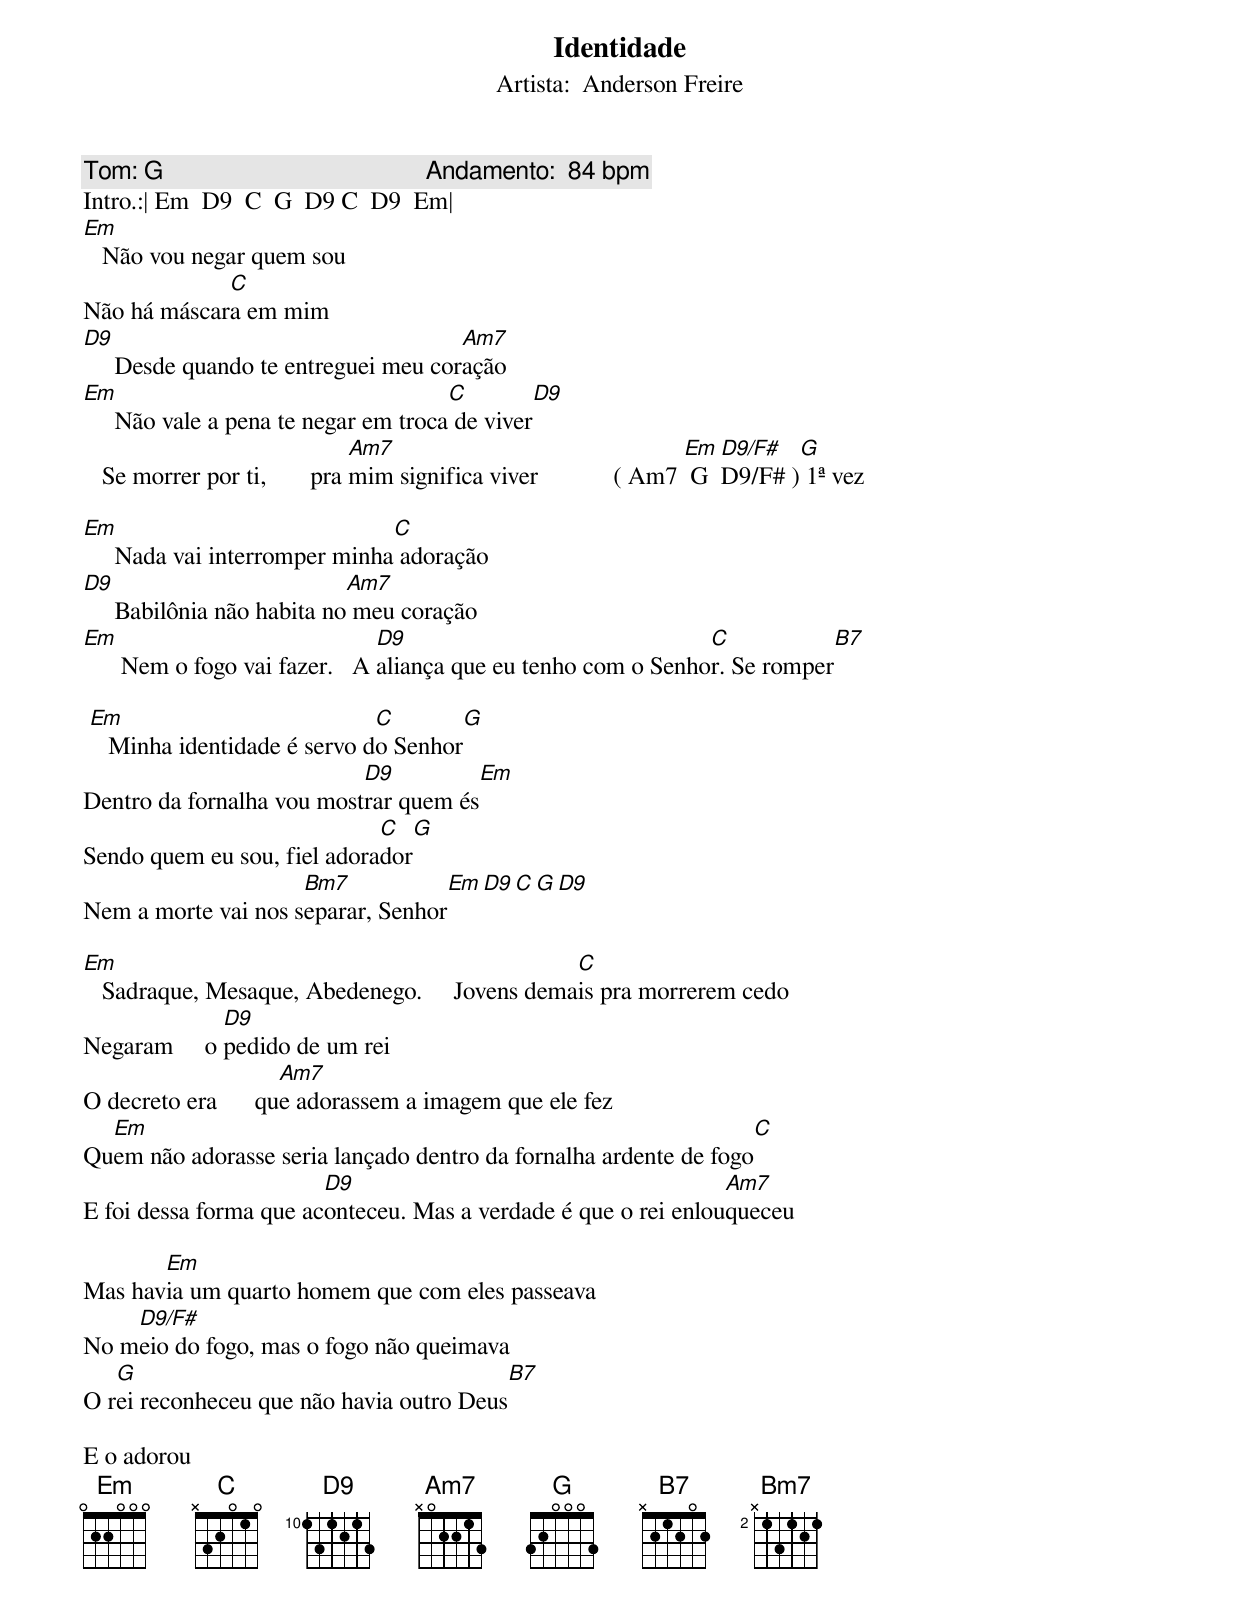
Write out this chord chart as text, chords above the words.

Identidade
Artista:  Anderson Freire
Tom: G						Andamento:  84 bpm
Intro.:| Em  D9  C  G  D9 C  D9  Em|
Em
   Não vou negar quem sou
             C
Não há máscara em mim
D9                                    Am7
     Desde quando te entreguei meu coração
Em                                    C                                D9
     Não vale a pena te negar em troca de viver
                               Am7                                  Em  D9/F#  G
   Se morrer por ti,       pra mim significa viver            ( Am7  G  D9/F# ) 1ª vez

Em                             C
     Nada vai interromper minha adoração
D9                          Am7
     Babilônia não habita no meu coração
Em                              D9                              C                                  B7
      Nem o fogo vai fazer.   A aliança que eu tenho com o Senhor. Se romper

 Em                           C                           G
    Minha identidade é servo do Senhor
                           D9                                  Em
Dentro da fornalha vou mostrar quem és
                             C                        G
Sendo quem eu sou, fiel adorador
                     Bm7                            Em  D9  C  G  D9
Nem a morte vai nos separar, Senhor

Em 						C
   Sadraque, Mesaque, Abedenego.     Jovens demais pra morrerem cedo
              D9
Negaram     o pedido de um rei
                     Am7
O decreto era      que adorassem a imagem que ele fez
  Em                                                                            C
Quem não adorasse seria lançado dentro da fornalha ardente de fogo
                        D9          				Am7
E foi dessa forma que aconteceu. Mas a verdade é que o rei enlouqueceu

       Em
Mas havia um quarto homem que com eles passeava
    D9/F#
No meio do fogo, mas o fogo não queimava
   G                                  				B7
O rei reconheceu que não havia outro Deus

E o adorou
